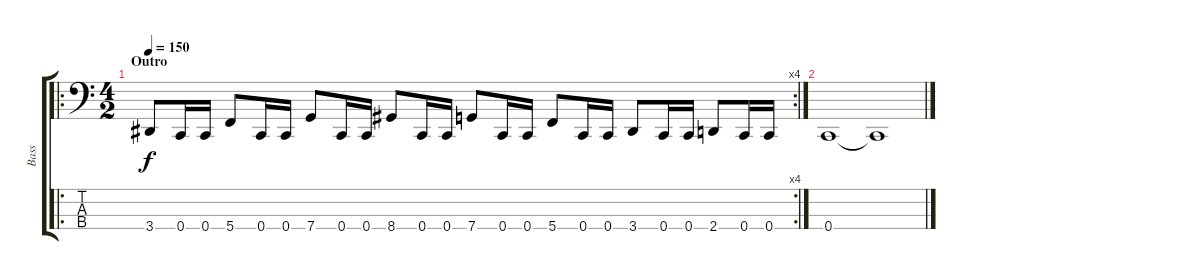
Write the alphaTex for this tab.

\track ("Bass" "Bass") {instrument electricbasspick}
\staff {score tabs}
\tuning (F2 C2 G1 C1) {hide}
\ro
\rc 4
\ts (4 2)
\section ("" "Outro")
\tempo 150
\clef f4
\ks c
3.4.8{dy f} 0.4.16 0.4.16 5.4.8 0.4.16 0.4.16 7.4.8 0.4.16 0.4.16 8.4.8 0.4.16 0.4.16 7.4.8 0.4.16 0.4.16 5.4.8 0.4.16 0.4.16 3.4.8 0.4.16 0.4.16 2.4.8 0.4.16 0.4.16 |
0.4.1 0.4{t}.1
